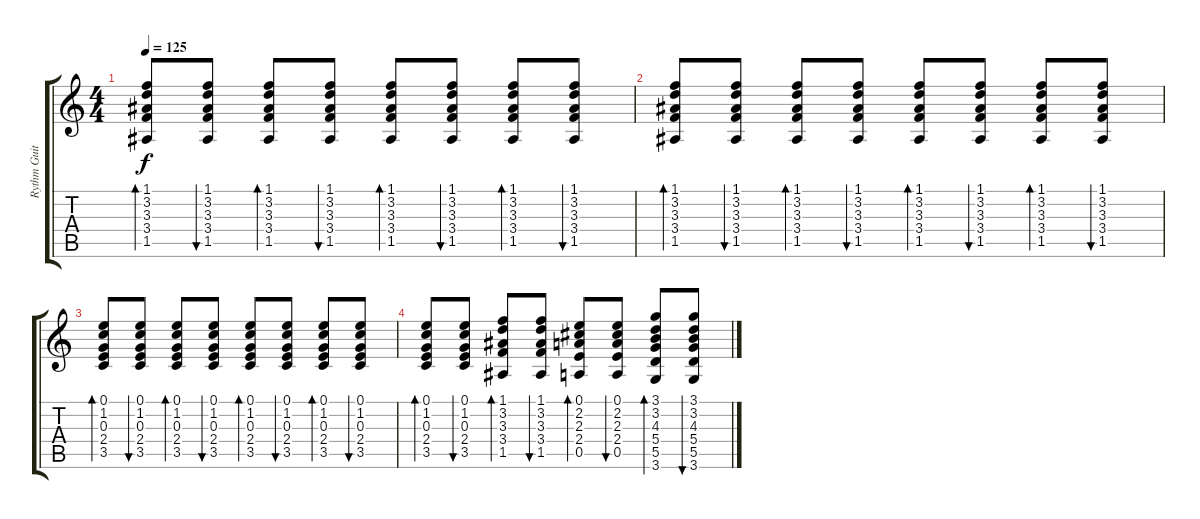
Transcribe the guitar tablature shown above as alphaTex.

\track ("Rythm Guitar" "Rythm Guit") {instrument acousticguitarsteel}
\staff {score tabs}
\tuning (E4 B3 G3 D3 A2 E2) {hide}
\ts (4 4)
\tempo 125
\clef g2
\ks c
(1.1 3.2 3.3 3.4 1.5).8{bd 60 dy f} (1.1 3.2 3.3 3.4 1.5).8{bu 60} (1.1 3.2 3.3 3.4 1.5).8{bd 60} (1.1 3.2 3.3 3.4 1.5).8{bu 60} (1.1 3.2 3.3 3.4 1.5).8{bd 60} (1.1 3.2 3.3 3.4 1.5).8{bu 60} (1.1 3.2 3.3 3.4 1.5).8{bd 60} (1.1 3.2 3.3 3.4 1.5).8{bu 60} |
(1.1 3.2 3.3 3.4 1.5).8{bd 60} (1.1 3.2 3.3 3.4 1.5).8{bu 60} (1.1 3.2 3.3 3.4 1.5).8{bd 60} (1.1 3.2 3.3 3.4 1.5).8{bu 60} (1.1 3.2 3.3 3.4 1.5).8{bd 60} (1.1 3.2 3.3 3.4 1.5).8{bu 60} (1.1 3.2 3.3 3.4 1.5).8{bd 60} (1.1 3.2 3.3 3.4 1.5).8{bu 60} |
(0.1 1.2 0.3 2.4 3.5).8{bd 60} (0.1 1.2 0.3 2.4 3.5).8{bu 60} (0.1 1.2 0.3 2.4 3.5).8{bd 60} (0.1 1.2 0.3 2.4 3.5).8{bu 60} (0.1 1.2 0.3 2.4 3.5).8{bd 60} (0.1 1.2 0.3 2.4 3.5).8{bu 60} (0.1 1.2 0.3 2.4 3.5).8{bd 60} (0.1 1.2 0.3 2.4 3.5).8{bu 60} |
(0.1 1.2 0.3 2.4 3.5).8{bd 60} (0.1 1.2 0.3 2.4 3.5).8{bu 60} (1.1 3.2 3.3 3.4 1.5).8{bd 60} (1.1 3.2 3.3 3.4 1.5).8{bu 60} (0.1 2.2 2.3 2.4 0.5).8{bd 60} (0.1 2.2 2.3 2.4 0.5).8{bu 60} (3.1 3.2 4.3 5.4 5.5 3.6).8{bd 60} (3.1 3.2 4.3 5.4 5.5 3.6).8{bu 60}
